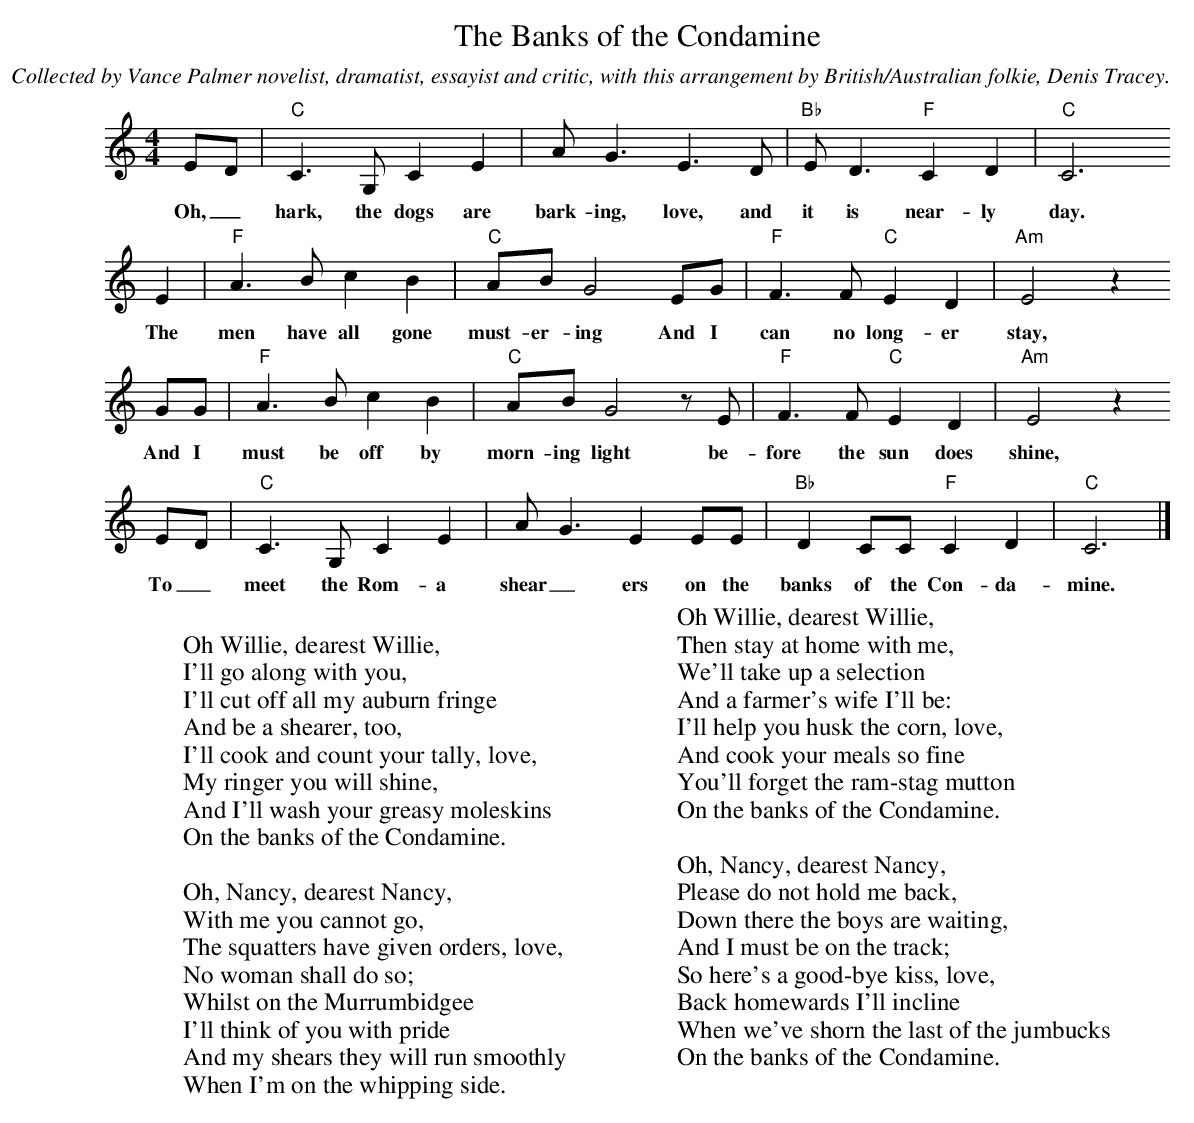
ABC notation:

X:1
T:Banks of the Condamine, The
C:Collected by Vance Palmer novelist, dramatist, essayist and critic, with this arrangement by British/Australian folkie, Denis Tracey.
M:4/4
L:1/4
K:Cmaj
E/2D/2|"C"C>G,CE|A<GE>D|"Bb"E<D"F"CD|"C"C3
w:Oh,_ hark, the dogs are bark-ing, love, and it is near-ly day.
E|"F"A>BcB|"C"A/2B/2G2E/2G/2|"F"F>F"C"ED|"Am"E2z
w: The men have all gone must-er-ing And I can no long-er stay,
G/2G/2|"F"A>BcB|"C"A/2B/2G2z/2E/2|"F"F>F"C"ED|"Am"E2z
w: And I must be off by morn-ing light be-fore the sun does shine,
E/2D/2|"C"C>G,CE|A<GEE/2E/2|"Bb"DC/2C/2"F"CD|"C"C3|]
w: To_meet the Rom-a shear_ers on the banks of the Con-da-mine.
W:
W:Oh Willie, dearest Willie,
W:I'll go along with you,
W:I'll cut off all my auburn fringe
W:And be a shearer, too,
W:I'll cook and count your tally, love,
W:My ringer you will shine,
W:And I'll wash your greasy moleskins
W:On the banks of the Condamine.
W:
W:Oh, Nancy, dearest Nancy,
W:With me you cannot go,
W:The squatters have given orders, love,
W:No woman shall do so;
W:Whilst on the Murrumbidgee
W:I'll think of you with pride
W:And my shears they will run smoothly
W:When I'm on the whipping side.
W:
W:Oh Willie, dearest Willie,
W:Then stay at home with me,
W:We'll take up a selection
W:And a farmer's wife I'll be:
W:I'll help you husk the corn, love,
W:And cook your meals so fine
W:You'll forget the ram-stag mutton
W:On the banks of the Condamine.
W:
W:Oh, Nancy, dearest Nancy,
W:Please do not hold me back,
W:Down there the boys are waiting,
W:And I must be on the track;
W:So here's a good-bye kiss, love,
W:Back homewards I'll incline
W:When we've shorn the last of the jumbucks
W:On the banks of the Condamine.
